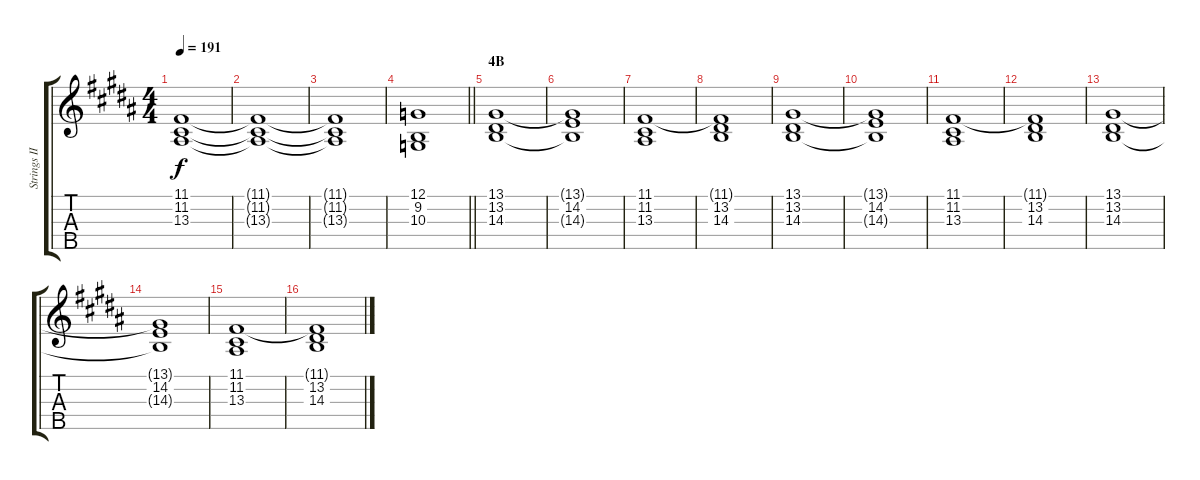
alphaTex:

\track ("Strings II" "Strings II") {instrument stringensemble1}
\staff {score tabs}
\tuning (G3 D3 A2 E2 B1) {hide}
\ts (4 4)
\tempo 191
\clef g2
\ks b
(11.1 11.2 13.3).1{dy f} |
(11.1{t} 11.2{t} 13.3{t}).1 |
(11.1{t} 11.2{t} 13.3{t}).1 |
\barLineRight lightlight
(12.1 9.2 10.3).1 |
\section ("" "4B")
(13.1 13.2 14.3).1 |
(13.1{t} 14.2 14.3{t}).1 |
(11.1 11.2 13.3).1 |
(11.1{t} 13.2 14.3).1 |
(13.1 13.2 14.3).1 |
(13.1{t} 14.2 14.3{t}).1 |
(11.1 11.2 13.3).1 |
(11.1{t} 13.2 14.3).1 |
(13.1 13.2 14.3).1 |
(13.1{t} 14.2 14.3{t}).1 |
(11.1 11.2 13.3).1 |
(11.1{t} 13.2 14.3).1
